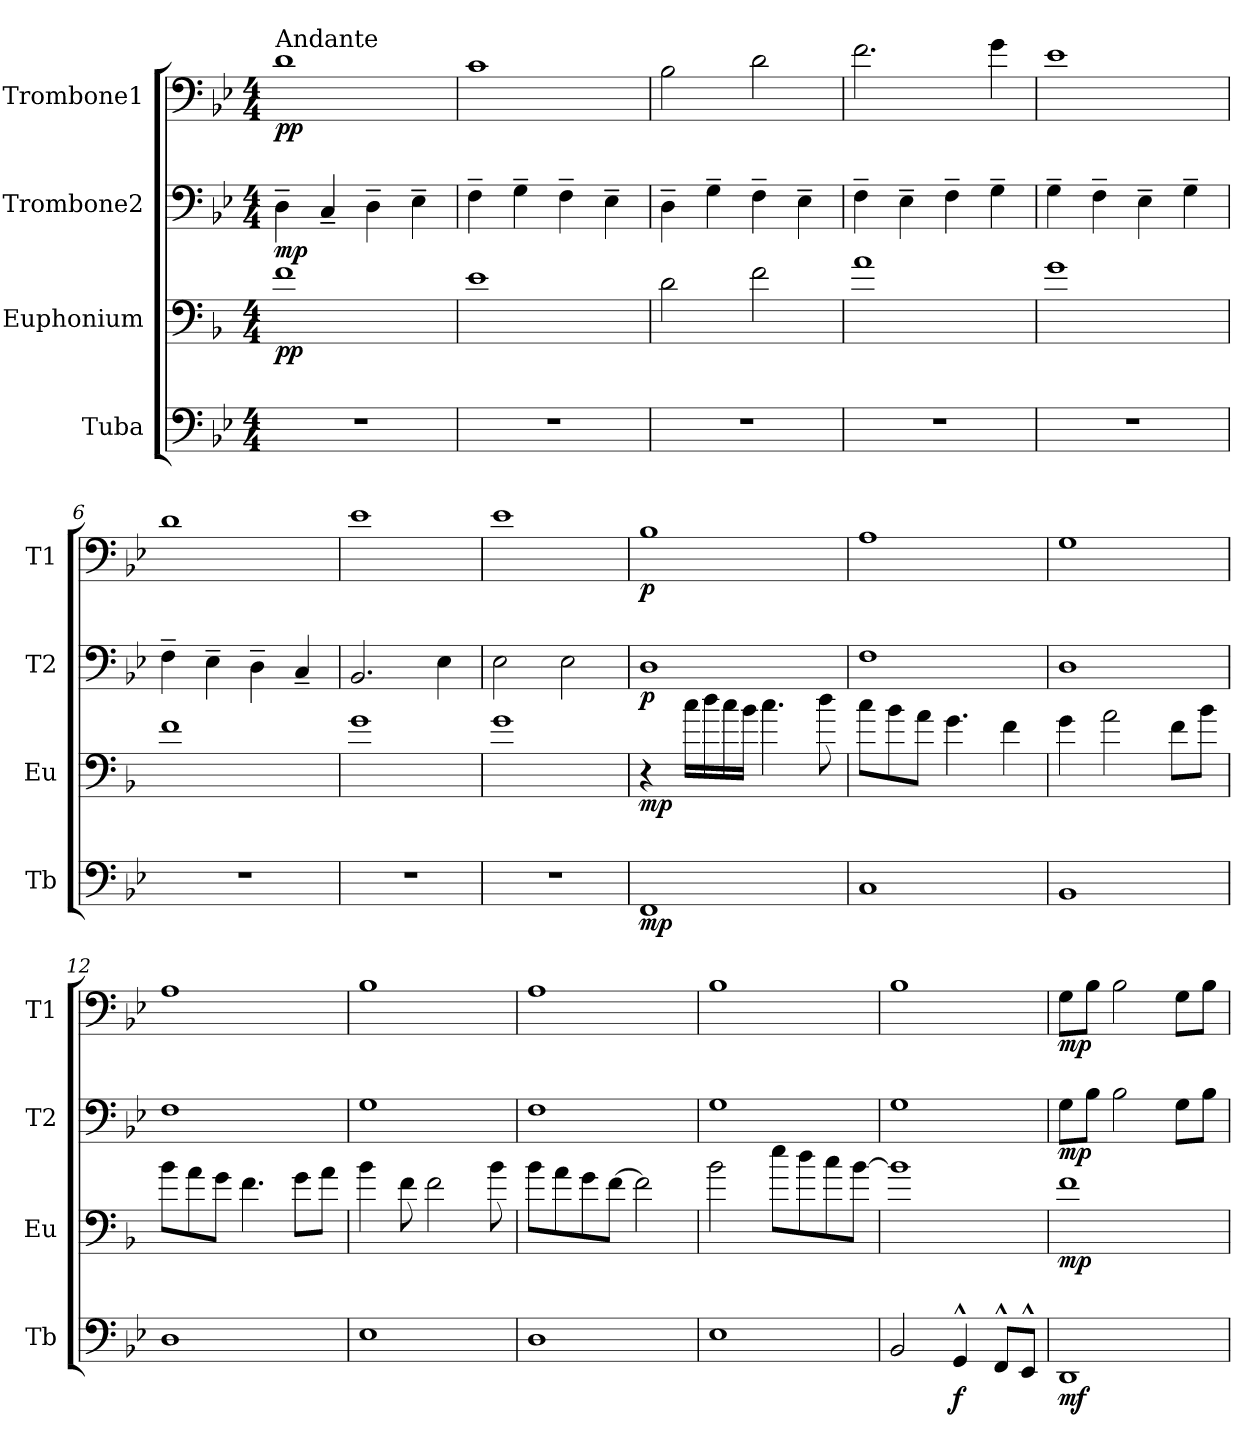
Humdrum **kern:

**kern	**dynam	**kern	**dynam	**kern	**dynam	**kern	**dynam
*part4	*part4	*part3	*part3	*part2	*part2	*part1	*part1
*staff4	*staff4	*staff3	*staff3	*staff2	*staff2	*staff1	*staff1
*I"Tuba	*	*I"Euphonium	*	*I"Trombone2	*	*I"Trombone1	*
*I'Tb	*	*I'Eu	*	*I'T2	*	*I'T1	*
*clefF4	*	*clefF4	*	*clefF4	*	*clefF4	*
*	*	*ITrd4c7	*	*	*	*	*
*k[b-e-]	*	*k[b-e-]	*	*k[b-e-]	*	*k[b-e-]	*
*B-:	*	*B-:	*	*B-:	*	*B-:	*
*M4/4	*	*M4/4	*	*M4/4	*	*M4/4	*
=1	=1	=1	=1	=1	=1	=1	=1
!	!	!	!	!	!	!LO:TX:a:t=Andante	!
!	!	!	!LO:DY:b	!	!LO:DY:b	!	!LO:DY:b
1r	.	1B-	pp	4D~\	mp	1d	pp
.	.	.	.	4C~/	.	.	.
.	.	.	.	4D~\	.	.	.
.	.	.	.	4E-~\	.	.	.
=2	=2	=2	=2	=2	=2	=2	=2
1r	.	1A	.	4F~\	.	1c	.
.	.	.	.	4G~\	.	.	.
.	.	.	.	4F~\	.	.	.
.	.	.	.	4E-~\	.	.	.
=3	=3	=3	=3	=3	=3	=3	=3
1r	.	2G\	.	4D~\	.	2B-\	.
.	.	.	.	4G~\	.	.	.
.	.	2B-\	.	4F~\	.	2d\	.
.	.	.	.	4E-~\	.	.	.
=4	=4	=4	=4	=4	=4	=4	=4
1r	.	1d	.	4F~\	.	2.f\	.
.	.	.	.	4E-~\	.	.	.
.	.	.	.	4F~\	.	.	.
.	.	.	.	4G~\	.	4g\	.
=5	=5	=5	=5	=5	=5	=5	=5
1r	.	1c	.	4G~\	.	1e-	.
.	.	.	.	4F~\	.	.	.
.	.	.	.	4E-~\	.	.	.
.	.	.	.	4G~\	.	.	.
=6	=6	=6	=6	=6	=6	=6	=6
1r	.	1B-	.	4F~\	.	1d	.
.	.	.	.	4E-~\	.	.	.
.	.	.	.	4D~\	.	.	.
.	.	.	.	4C~/	.	.	.
=7	=7	=7	=7	=7	=7	=7	=7
1r	.	1c	.	2.BB-/	.	1e-	.
.	.	.	.	4E-\	.	.	.
=8	=8	=8	=8	=8	=8	=8	=8
1r	.	1c	.	2E-\	.	1e-	.
.	.	.	.	2E-\	.	.	.
=9	=9	=9	=9	=9	=9	=9	=9
!	!LO:DY:b	!	!LO:DY:b	!	!LO:DY:b	!	!LO:DY:b
1FF	mp	4r	mp	1D	p	1B-	p
.	.	16f\LL	.	.	.	.	.
.	.	16g\	.	.	.	.	.
.	.	16f\	.	.	.	.	.
.	.	16e-\JJ	.	.	.	.	.
.	.	4.f\	.	.	.	.	.
.	.	8g\	.	.	.	.	.
!!LO:LB:g=z
=10	=10	=10	=10	=10	=10	=10	=10
1C	.	8f\L	.	1F	.	1A	.
.	.	8e-\	.	.	.	.	.
.	.	8d\J	.	.	.	.	.
.	.	4.c\	.	.	.	.	.
.	.	4B-\	.	.	.	.	.
=11	=11	=11	=11	=11	=11	=11	=11
1BB-	.	4c\	.	1D	.	1G	.
.	.	2d\	.	.	.	.	.
.	.	8B-\L	.	.	.	.	.
.	.	8e-\J	.	.	.	.	.
=12	=12	=12	=12	=12	=12	=12	=12
1D	.	8e-\L	.	1F	.	1A	.
.	.	8d\	.	.	.	.	.
.	.	8c\J	.	.	.	.	.
.	.	4.B-\	.	.	.	.	.
.	.	8c\L	.	.	.	.	.
.	.	8d\J	.	.	.	.	.
=13	=13	=13	=13	=13	=13	=13	=13
1E-	.	4e-\	.	1G	.	1B-	.
.	.	8B-\	.	.	.	.	.
.	.	2B-\	.	.	.	.	.
.	.	8e-\	.	.	.	.	.
=14	=14	=14	=14	=14	=14	=14	=14
1D	.	8e-\L	.	1F	.	1A	.
.	.	8d\	.	.	.	.	.
.	.	8c\	.	.	.	.	.
.	.	[8B-\J	.	.	.	.	.
.	.	2B-\]	.	.	.	.	.
=15	=15	=15	=15	=15	=15	=15	=15
1E-	.	2e-\	.	1G	.	1B-	.
.	.	8a\L	.	.	.	.	.
.	.	8g\	.	.	.	.	.
.	.	8f\	.	.	.	.	.
.	.	[8e-\J	.	.	.	.	.
=16	=16	=16	=16	=16	=16	=16	=16
2BB-/	.	1e-]	.	1G	.	1B-	.
!	!LO:DY:b	!	!	!	!	!	!
4GG^^/	f	.	.	.	.	.	.
8FF^^/L	.	.	.	.	.	.	.
8EE-^^/J	.	.	.	.	.	.	.
=17	=17	=17	=17	=17	=17	=17	=17
!	!LO:DY:b	!	!LO:DY:b	!	!LO:DY:b	!	!LO:DY:b
1DD	mf	1B-	mp	8G\L	mp	8G\L	mp
.	.	.	.	8B-\J	.	8B-\J	.
.	.	.	.	2B-\	.	2B-\	.
.	.	.	.	8G\L	.	8G\L	.
.	.	.	.	8B-\J	.	8B-\J	.
=	=	=	=	=	=	=	=
*-	*-	*-	*-	*-	*-	*-	*-
